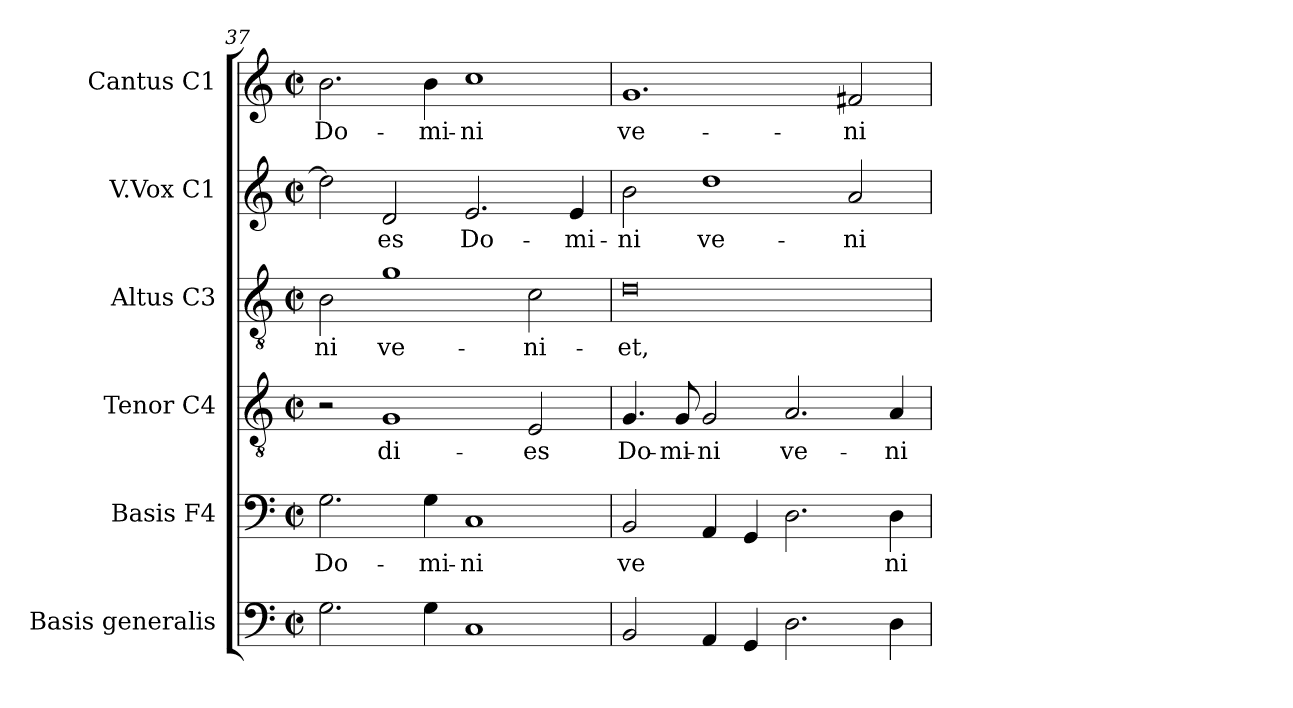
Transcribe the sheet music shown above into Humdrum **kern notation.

**kern	**kern	**text	**kern	**text	**kern	**text	**kern	**text	**kern	**text
*part6	*part5	*part5	*part4	*part4	*part3	*part3	*part2	*part2	*part1	*part1
*staff6	*staff5	*staff5	*staff4	*staff4	*staff3	*staff3	*staff2	*staff2	*staff1	*staff1
*I"Basis  generalis	*I"Basis  F4	*	*I"Tenor  C4	*	*I"Altus  C3	*	*I"V.Vox  C1	*	*I"Cantus  C1	*
*	*I'B	*	*I'T	*	*I'A	*	*	*	*I'C	*
*clefF4	*clefF4	*	*clefGv2	*	*clefGv2	*	*clefG2	*	*clefG2	*
*k[]	*k[]	*	*k[]	*	*k[]	*	*k[]	*	*k[]	*
*C:	*C:	*	*C:	*	*C:	*	*C:	*	*C:	*
*M2/2	*M2/2	*	*M2/2	*	*M2/2	*	*M2/2	*	*M2/2	*
*met(c|)	*met(c|)	*	*met(c|)	*	*met(c|)	*	*met(c|)	*	*met(c|)	*
=37	=37	=37	=37	=37	=37	=37	=37	=37	=37	=37
!	!	!LO:LY:b:cj	!	!	!	!LO:LY:b:cj	!	!LO:LY:b:cj	!	!LO:LY:b:cj
2.G\	2.G\	Do-	2r	.	2B\	-ni	2dd\]	--	2.b\	Do-
!	!	!	!	!LO:LY:b:cj	!	!LO:LY:b:cj	!	!LO:LY:b:cj	!	!
.	.	.	1G	di-	1g	ve-	2d/	-es	.	.
!	!	!LO:LY:b:cj	!	!	!	!	!	!	!	!LO:LY:b:cj
4G\	4G\	-mi-	.	.	.	.	.	.	4b\	-mi-
!	!	!LO:LY:b:cj	!	!	!	!	!	!LO:LY:b:cj	!	!LO:LY:b:cj
1C	1C	-ni	.	.	.	.	2.e/	Do-	1cc	-ni
!	!	!	!	!LO:LY:b:cj	!	!LO:LY:b:cj	!	!	!	!
.	.	.	2E/	-es	2c\	-ni-	.	.	.	.
!	!	!	!	!	!	!	!	!LO:LY:b:cj	!	!
.	.	.	.	.	.	.	4e/	-mi-	.	.
=38	=38	=38	=38	=38	=38	=38	=38	=38	=38	=38
!	!	!LO:LY:b:cj	!	!LO:LY:b:cj	!	!LO:LY:b:cj	!	!LO:LY:b:cj	!	!LO:LY:b:cj
2BB/	2BB/	ve-	4.G/	Do-	0d	-et,	2b\	-ni	1.g	ve-
!	!	!	!	!LO:LY:b:cj	!	!	!	!	!	!
.	.	.	8G/	-mi-	.	.	.	.	.	.
!	!	!LO:LY:b:cj	!	!LO:LY:b:cj	!	!	!	!LO:LY:b:cj	!	!
4AA/	4AA/	--	2G/	-ni	.	.	1dd	ve-	.	.
!	!	!LO:LY:b:cj	!	!	!	!	!	!	!	!
4GG/	4GG/	--	.	.	.	.	.	.	.	.
!	!	!LO:LY:b:cj	!	!LO:LY:b:cj	!	!	!	!	!	!
2.D\	2.D\	--	2.A/	ve-	.	.	.	.	.	.
!	!	!	!	!	!	!	!	!LO:LY:b:cj	!	!LO:LY:b:cj
.	.	.	.	.	.	.	2a/	-ni-	2f#X/	-ni-
!	!	!LO:LY:b:cj	!	!LO:LY:b:cj	!	!	!	!	!	!
4D\	4D\	-ni-	4A/	-ni-	.	.	.	.	.	.
=	=	=	=	=	=	=	=	=	=	=
*-	*-	*-	*-	*-	*-	*-	*-	*-	*-	*-
